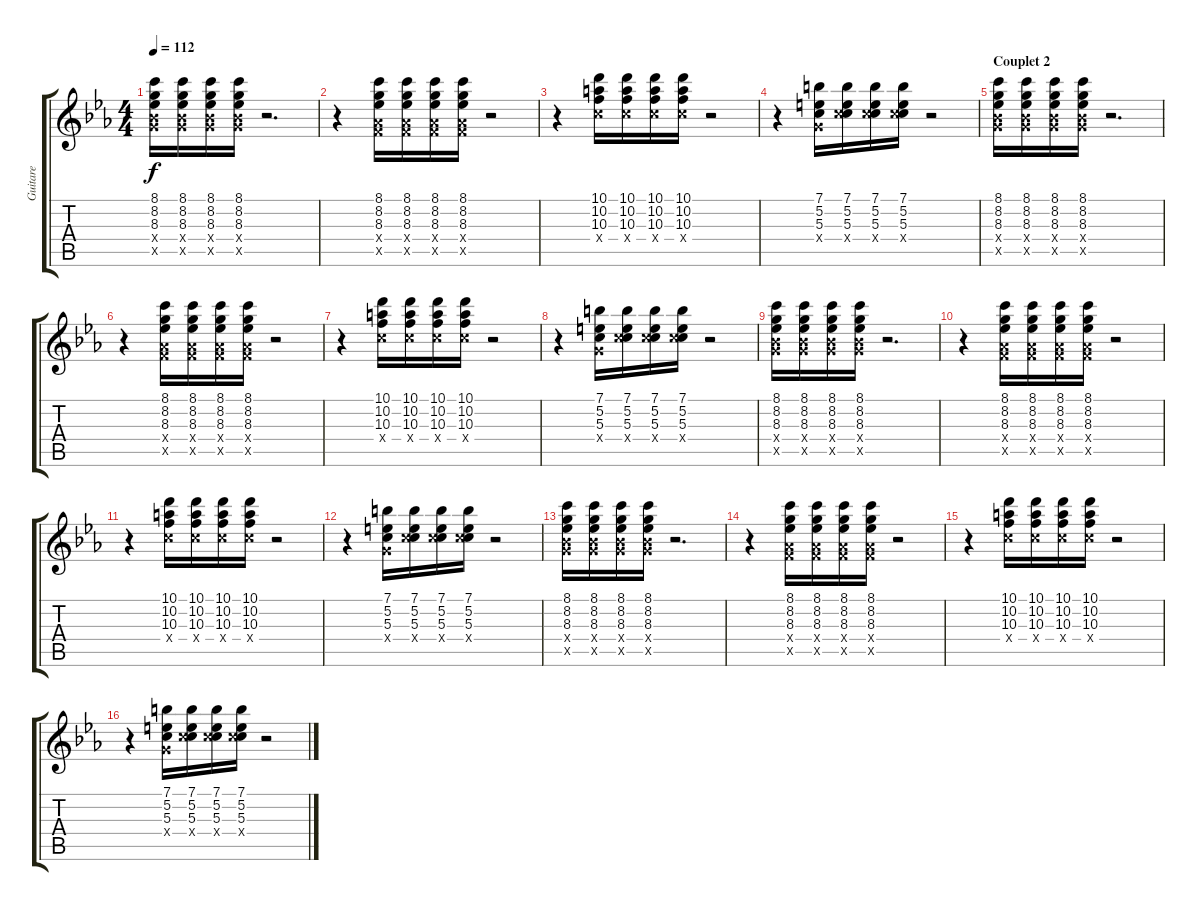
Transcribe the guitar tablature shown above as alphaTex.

\track ("Guitare" "Guitare") {instrument electricguitarclean}
\staff {score tabs}
\tuning (E4 B3 G3 D3 A2 E2) {hide}
\ts (4 4)
\tempo 112
\clef g2
\ks cminor
(8.1 8.2 8.3 8.4{x} 10.5{x}).16{dy f} (8.1 8.2 8.3 8.4{x} 10.5{x}).16 (8.1 8.2 8.3 8.4{x} 10.5{x}).16 (8.1 8.2 8.3 8.4{x} 10.5{x}).16 r.2{d} |
r.4 (8.1 8.2 8.3 6.4{x} 8.5{x}).16 (8.1 8.2 8.3 6.4{x} 8.5{x}).16 (8.1 8.2 8.3 6.4{x} 8.5{x}).16 (8.1 8.2 8.3 6.4{x} 8.5{x}).16 r.2 |
r.4 (10.1 10.2 10.3 10.4{x}).16 (10.1 10.2 10.3 10.4{x}).16 (10.1 10.2 10.3 10.4{x}).16 (10.1 10.2 10.3 10.4{x}).16 r.2 |
r.4 (7.1 5.2 5.3 5.4{x}).16 (7.1 5.2 5.3 10.4{x}).16 (7.1 5.2 5.3 10.4{x}).16 (7.1 5.2 5.3 10.4{x}).16 r.2 |
\section ("" "Couplet 2")
(8.1 8.2 8.3 8.4{x} 10.5{x}).16 (8.1 8.2 8.3 8.4{x} 10.5{x}).16 (8.1 8.2 8.3 8.4{x} 10.5{x}).16 (8.1 8.2 8.3 8.4{x} 10.5{x}).16 r.2{d} |
r.4 (8.1 8.2 8.3 6.4{x} 8.5{x}).16 (8.1 8.2 8.3 6.4{x} 8.5{x}).16 (8.1 8.2 8.3 6.4{x} 8.5{x}).16 (8.1 8.2 8.3 6.4{x} 8.5{x}).16 r.2 |
r.4 (10.1 10.2 10.3 10.4{x}).16 (10.1 10.2 10.3 10.4{x}).16 (10.1 10.2 10.3 10.4{x}).16 (10.1 10.2 10.3 10.4{x}).16 r.2 |
r.4 (7.1 5.2 5.3 5.4{x}).16 (7.1 5.2 5.3 10.4{x}).16 (7.1 5.2 5.3 10.4{x}).16 (7.1 5.2 5.3 10.4{x}).16 r.2 |
(8.1 8.2 8.3 8.4{x} 10.5{x}).16 (8.1 8.2 8.3 8.4{x} 10.5{x}).16 (8.1 8.2 8.3 8.4{x} 10.5{x}).16 (8.1 8.2 8.3 8.4{x} 10.5{x}).16 r.2{d} |
r.4 (8.1 8.2 8.3 6.4{x} 8.5{x}).16 (8.1 8.2 8.3 6.4{x} 8.5{x}).16 (8.1 8.2 8.3 6.4{x} 8.5{x}).16 (8.1 8.2 8.3 6.4{x} 8.5{x}).16 r.2 |
r.4 (10.1 10.2 10.3 10.4{x}).16 (10.1 10.2 10.3 10.4{x}).16 (10.1 10.2 10.3 10.4{x}).16 (10.1 10.2 10.3 10.4{x}).16 r.2 |
r.4 (7.1 5.2 5.3 5.4{x}).16 (7.1 5.2 5.3 10.4{x}).16 (7.1 5.2 5.3 10.4{x}).16 (7.1 5.2 5.3 10.4{x}).16 r.2 |
(8.1 8.2 8.3 8.4{x} 10.5{x}).16 (8.1 8.2 8.3 8.4{x} 10.5{x}).16 (8.1 8.2 8.3 8.4{x} 10.5{x}).16 (8.1 8.2 8.3 8.4{x} 10.5{x}).16 r.2{d} |
r.4 (8.1 8.2 8.3 6.4{x} 8.5{x}).16 (8.1 8.2 8.3 6.4{x} 8.5{x}).16 (8.1 8.2 8.3 6.4{x} 8.5{x}).16 (8.1 8.2 8.3 6.4{x} 8.5{x}).16 r.2 |
r.4 (10.1 10.2 10.3 10.4{x}).16 (10.1 10.2 10.3 10.4{x}).16 (10.1 10.2 10.3 10.4{x}).16 (10.1 10.2 10.3 10.4{x}).16 r.2 |
r.4 (7.1 5.2 5.3 5.4{x}).16 (7.1 5.2 5.3 10.4{x}).16 (7.1 5.2 5.3 10.4{x}).16 (7.1 5.2 5.3 10.4{x}).16 r.2
